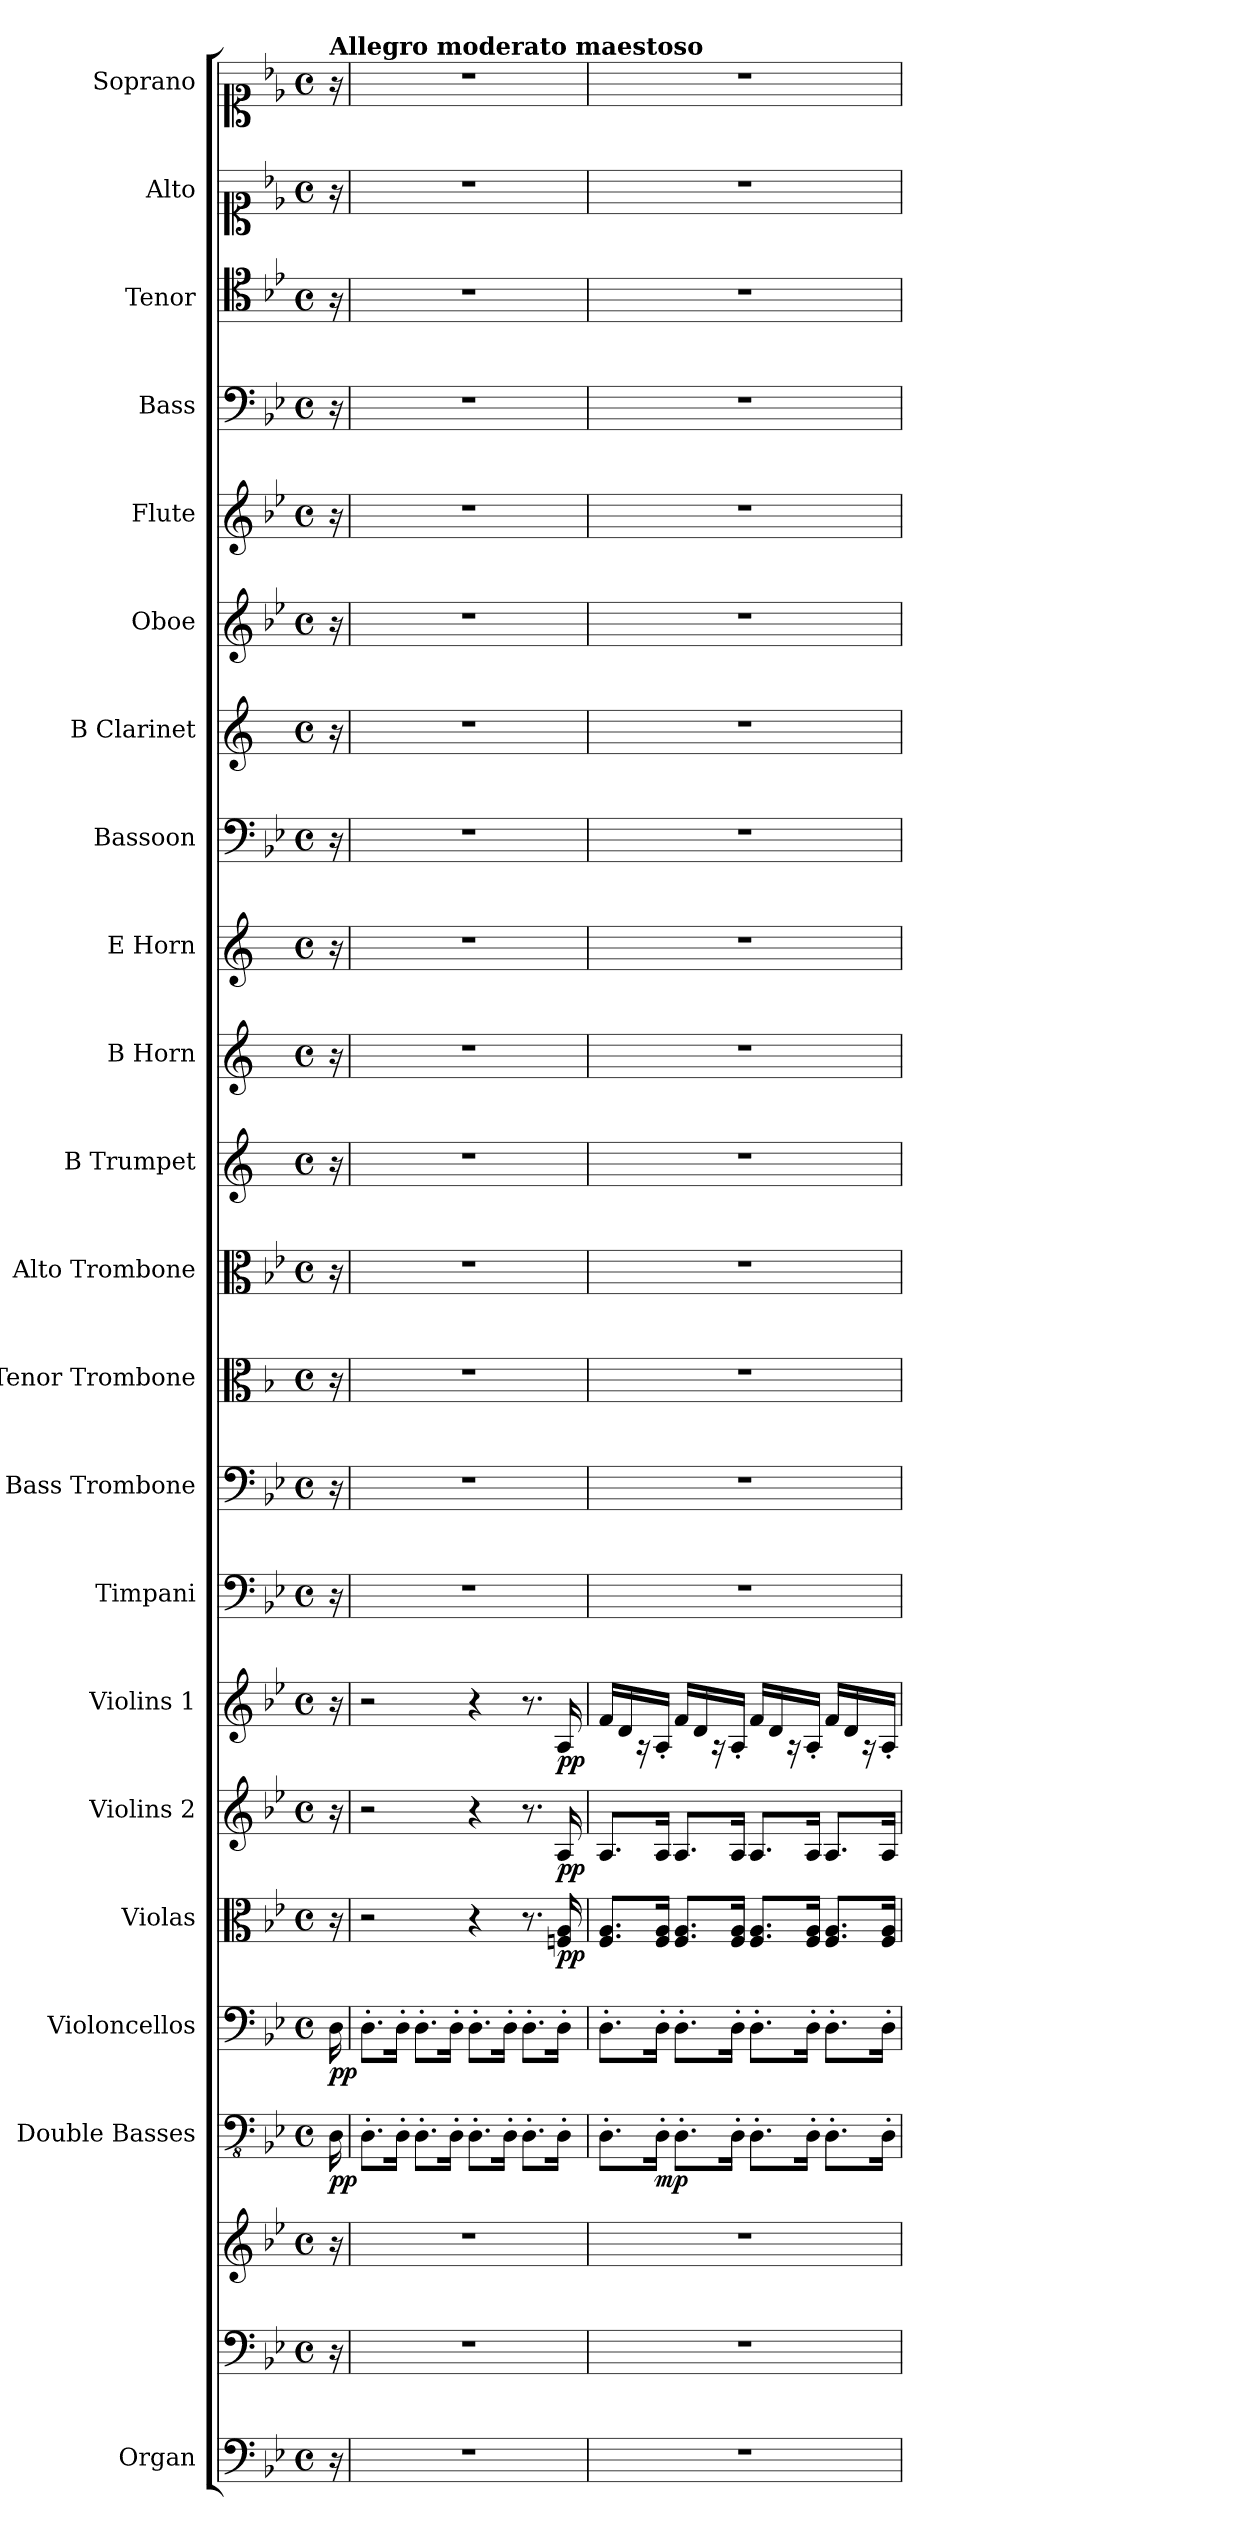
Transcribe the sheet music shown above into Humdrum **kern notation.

**kern	**kern	**kern	**kern	**dynam	**kern	**dynam	**kern	**dynam	**kern	**dynam	**kern	**dynam	**kern	**kern	**kern	**kern	**kern	**kern	**kern	**kern	**kern	**kern	**kern	**kern	**kern	**kern	**kern
*part21	*part21	*part21	*part20	*part20	*part19	*part19	*part18	*part18	*part17	*part17	*part16	*part16	*part15	*part14	*part13	*part12	*part11	*part10	*part9	*part8	*part7	*part6	*part5	*part4	*part3	*part2	*part1
*staff23	*staff22	*staff21	*staff20	*staff20	*staff19	*staff19	*staff18	*staff18	*staff17	*staff17	*staff16	*staff16	*staff15	*staff14	*staff13	*staff12	*staff11	*staff10	*staff9	*staff8	*staff7	*staff6	*staff5	*staff4	*staff3	*staff2	*staff1
*I"Organ	*	*	*I"Double Basses	*	*I"Violoncellos	*	*I"Violas	*	*I"Violins 2	*	*I"Violins 1	*	*I"Timpani	*I"Bass Trombone	*I"Tenor Trombone	*I"Alto Trombone	*I"B Trumpet	*I"B Horn	*I"E Horn	*I"Bassoon	*I"B Clarinet	*I"Oboe	*I"Flute	*I"Bass	*I"Tenor	*I"Alto	*I"Soprano
*I'Org.	*	*	*I'Dbs.	*	*I'Vlcs.	*	*I'Vlas.	*	*I'Vlns. 2	*	*I'Vlns. 1	*	*I'Timp.	*I'B. Trb.	*I'T. Trb.	*I'A. Trb.	*I'B Tpt.	*I'B Hn.	*I'E Hn.	*I'Bsn.	*I'B Cl.	*I'Ob.	*I'Fl.	*I'B.	*I'T.	*I'A.	*I'S.
*clefF4	*clefF4	*clefG2	*clefFv4	*	*clefF4	*	*clefC3	*	*clefG2	*	*clefG2	*	*clefF4	*clefF4	*clefC3	*clefC3	*clefG2	*clefG2	*clefG2	*clefF4	*clefG2	*clefG2	*clefG2	*clefF4	*clefC4	*clefC1	*clefC1
*	*	*	*	*	*	*	*	*	*	*	*	*	*	*	*ITrd4c7	*	*ITrd1c2	*ITrd1c2	*ITrd5c9	*	*ITrd1c2	*	*	*	*	*	*
*k[b-e-]	*k[b-e-]	*k[b-e-]	*k[b-e-]	*	*k[b-e-]	*	*k[b-e-]	*	*k[b-e-]	*	*k[b-e-]	*	*k[b-e-]	*k[b-e-]	*k[b-e-]	*k[b-e-]	*k[b-e-]	*k[b-e-]	*k[b-e-a-]	*k[b-e-]	*k[b-e-]	*k[b-e-]	*k[b-e-]	*k[b-e-]	*k[b-e-]	*k[b-e-]	*k[b-e-]
*M4/4	*M4/4	*M4/4	*M4/4	*	*M4/4	*	*M4/4	*	*M4/4	*	*M4/4	*	*M4/4	*M4/4	*M4/4	*M4/4	*M4/4	*M4/4	*M4/4	*M4/4	*M4/4	*M4/4	*M4/4	*M4/4	*M4/4	*M4/4	*M4/4
*met(c)	*met(c)	*met(c)	*met(c)	*	*met(c)	*	*met(c)	*	*met(c)	*	*met(c)	*	*met(c)	*met(c)	*met(c)	*met(c)	*met(c)	*met(c)	*met(c)	*met(c)	*met(c)	*met(c)	*met(c)	*met(c)	*met(c)	*met(c)	*met(c)
=	=	=	=	=	=	=	=	=	=	=	=	=	=	=	=	=	=	=	=	=	=	=	=	=	=	=	=
!	!	!	!	!	!	!	!	!	!	!	!	!	!	!	!	!	!	!	!	!	!	!	!	!	!	!	!LO:TX:a:B:t=Allegro moderato maestoso
!	!	!	!	!LO:DY:b	!	!LO:DY:b	!	!	!	!	!	!	!	!	!	!	!	!	!	!	!	!	!	!	!	!	!
16r	16r	16r	16DD\	pp	16D\	pp	16r	.	16r	.	16r	.	16r	16r	16r	16r	16r	16r	16r	16r	16r	16r	16r	16r	16r	16r	16r
=1	=1	=1	=1	=1	=1	=1	=1	=1	=1	=1	=1	=1	=1	=1	=1	=1	=1	=1	=1	=1	=1	=1	=1	=1	=1	=1	=1
1r	1r	1r	8.DD'\L	.	8.D'\L	.	2r	.	2r	.	2r	.	1r	1r	1r	1r	1r	1r	1r	1r	1r	1r	1r	1r	1r	1r	1r
.	.	.	16DD'\Jk	.	16D'\Jk	.	.	.	.	.	.	.	.	.	.	.	.	.	.	.	.	.	.	.	.	.	.
.	.	.	8.DD'\L	.	8.D'\L	.	.	.	.	.	.	.	.	.	.	.	.	.	.	.	.	.	.	.	.	.	.
.	.	.	16DD'\Jk	.	16D'\Jk	.	.	.	.	.	.	.	.	.	.	.	.	.	.	.	.	.	.	.	.	.	.
.	.	.	8.DD'\L	.	8.D'\L	.	4r	.	4r	.	4r	.	.	.	.	.	.	.	.	.	.	.	.	.	.	.	.
.	.	.	16DD'\Jk	.	16D'\Jk	.	.	.	.	.	.	.	.	.	.	.	.	.	.	.	.	.	.	.	.	.	.
.	.	.	8.DD'\L	.	8.D'\L	.	8.r	.	8.r	.	8.r	.	.	.	.	.	.	.	.	.	.	.	.	.	.	.	.
!	!	!	!	!	!	!	!	!LO:DY:b	!	!LO:DY:b	!	!LO:DY:b	!	!	!	!	!	!	!	!	!	!	!	!	!	!	!
.	.	.	16DD'\Jk	.	16D'\Jk	.	16Fn/ 16A/	pp	16A/	pp	16A/	pp	.	.	.	.	.	.	.	.	.	.	.	.	.	.	.
=2	=2	=2	=2	=2	=2	=2	=2	=2	=2	=2	=2	=2	=2	=2	=2	=2	=2	=2	=2	=2	=2	=2	=2	=2	=2	=2	=2
1r	1r	1r	8.DD'\L	.	8.D'\L	.	8.F/ 8.A/L	.	8.A/L	.	16f/LL	.	1r	1r	1r	1r	1r	1r	1r	1r	1r	1r	1r	1r	1r	1r	1r
.	.	.	.	.	.	.	.	.	.	.	16d/	.	.	.	.	.	.	.	.	.	.	.	.	.	.	.	.
.	.	.	.	.	.	.	.	.	.	.	16rA	.	.	.	.	.	.	.	.	.	.	.	.	.	.	.	.
!	!	!	!	!LO:DY:b	!	!	!	!	!	!	!	!	!	!	!	!	!	!	!	!	!	!	!	!	!	!	!
.	.	.	16DD'\Jk	mp	16D'\Jk	.	16F/ 16A/Jk	.	16A/Jk	.	16A'/JJ	.	.	.	.	.	.	.	.	.	.	.	.	.	.	.	.
.	.	.	8.DD'\L	.	8.D'\L	.	8.F/ 8.A/L	.	8.A/L	.	16f/LL	.	.	.	.	.	.	.	.	.	.	.	.	.	.	.	.
.	.	.	.	.	.	.	.	.	.	.	16d/	.	.	.	.	.	.	.	.	.	.	.	.	.	.	.	.
.	.	.	.	.	.	.	.	.	.	.	16rA	.	.	.	.	.	.	.	.	.	.	.	.	.	.	.	.
.	.	.	16DD'\Jk	.	16D'\Jk	.	16F/ 16A/Jk	.	16A/Jk	.	16A'/JJ	.	.	.	.	.	.	.	.	.	.	.	.	.	.	.	.
.	.	.	8.DD'\L	.	8.D'\L	.	8.F/ 8.A/L	.	8.A/L	.	16f/LL	.	.	.	.	.	.	.	.	.	.	.	.	.	.	.	.
.	.	.	.	.	.	.	.	.	.	.	16d/	.	.	.	.	.	.	.	.	.	.	.	.	.	.	.	.
.	.	.	.	.	.	.	.	.	.	.	16rA	.	.	.	.	.	.	.	.	.	.	.	.	.	.	.	.
.	.	.	16DD'\Jk	.	16D'\Jk	.	16F/ 16A/Jk	.	16A/Jk	.	16A'/JJ	.	.	.	.	.	.	.	.	.	.	.	.	.	.	.	.
.	.	.	8.DD'\L	.	8.D'\L	.	8.F/ 8.A/L	.	8.A/L	.	16f/LL	.	.	.	.	.	.	.	.	.	.	.	.	.	.	.	.
.	.	.	.	.	.	.	.	.	.	.	16d/	.	.	.	.	.	.	.	.	.	.	.	.	.	.	.	.
.	.	.	.	.	.	.	.	.	.	.	16rA	.	.	.	.	.	.	.	.	.	.	.	.	.	.	.	.
.	.	.	16DD'\Jk	.	16D'\Jk	.	16F/ 16A/Jk	.	16A/Jk	.	16A'/JJ	.	.	.	.	.	.	.	.	.	.	.	.	.	.	.	.
=	=	=	=	=	=	=	=	=	=	=	=	=	=	=	=	=	=	=	=	=	=	=	=	=	=	=	=
*-	*-	*-	*-	*-	*-	*-	*-	*-	*-	*-	*-	*-	*-	*-	*-	*-	*-	*-	*-	*-	*-	*-	*-	*-	*-	*-	*-
